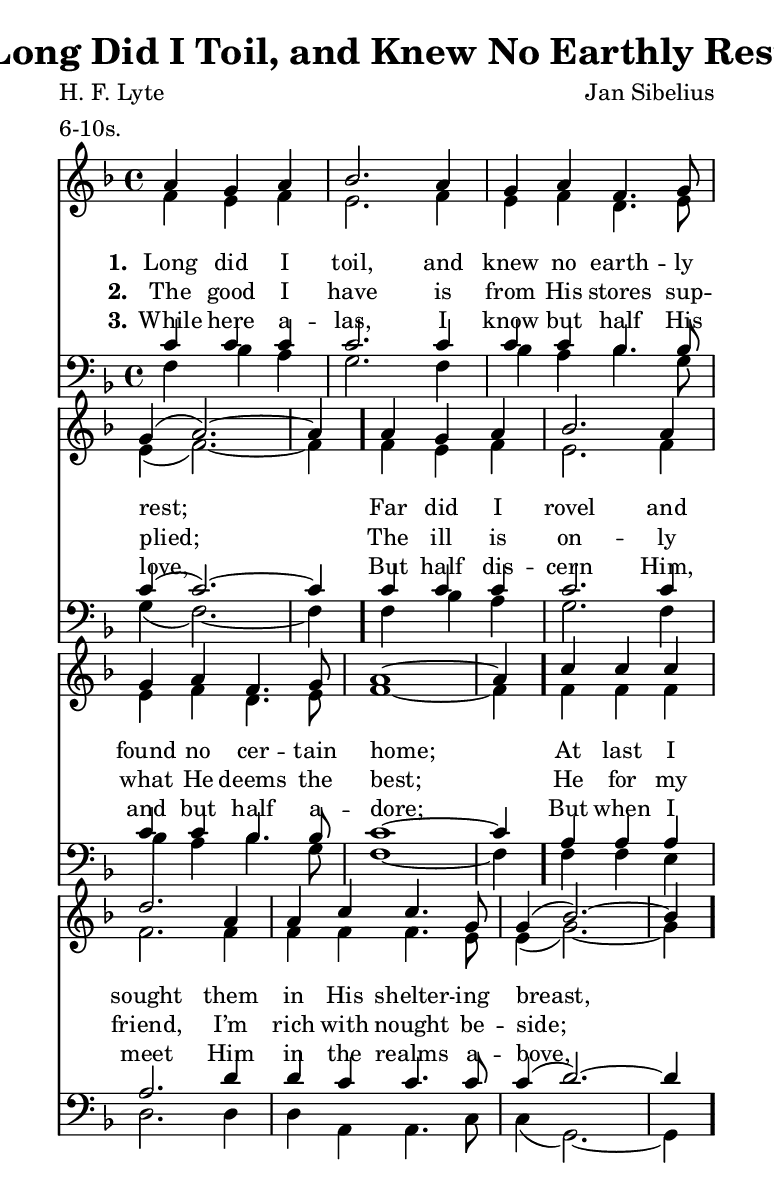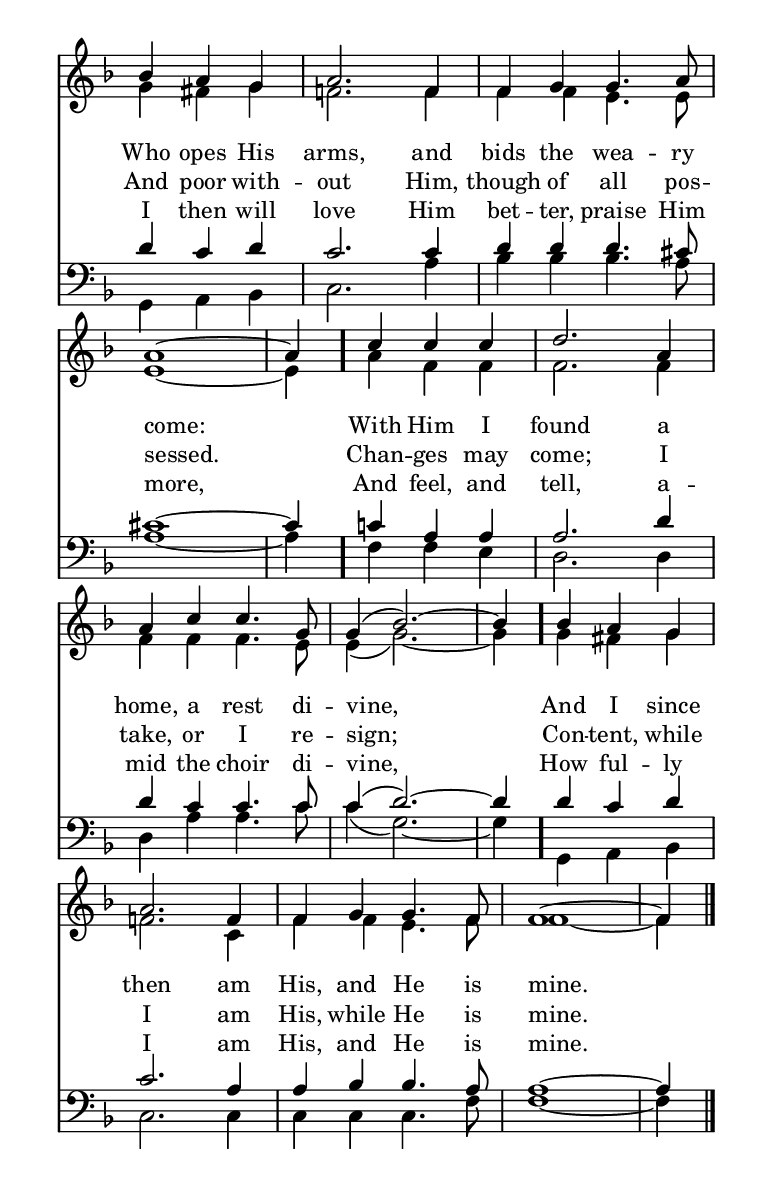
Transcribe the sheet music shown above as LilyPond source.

\include "common/global.ily"
\paper {
  \include "common/paper.ily"
  ragged-last-bottom = ##t
  systems-per-page = #(cond (is-eogsized #f) (#t 4))
  system-count = #(cond (is-eogsized 5) (#t #f))
  page-count = ##f
}

\header{
  hymnnumber = "173"
  title = "Long Did I Toil, and Knew No Earthly Rest"
  tunename = "Finlandia"
  meter = "6-10s."
  poet = "H. F. Lyte"
  composer = "Jan Sibelius"
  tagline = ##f
}

global = {
  \include "common/overrides.ily"
  \override Staff.TimeSignature.style = #'()
  \time 4/4
  \override Score.MetronomeMark.transparent = ##t % hide all fermata changes too
  \tempo 4=100
  \key f \major
  \partial 2.
  \autoBeamOff
}

patternA = { c4 c4 c4 | c2. c4 | c4 c4 c4. c8 | c4( c2.) ~ | c4 }
patternB = { c4 c4 c4 | c2. c4 | c4 c4 c4. c8 | c1 ~ c4 }

notesSoprano = {
\global
\relative c'' {

  \changePitch \patternA { a g a bes a g a f g g a a }
  \changePitch \patternB { a g a bes a g a f g a a }
  \changePitch \patternA { c c c d a a c c g g bes bes }
  \changePitch \patternB { bes a g a f f g g a a a }
  \changePitch \patternA { c c c d a a c c g g bes bes }
  \changePitch \patternB { bes a g a f f g g f f f }

  \bar "|."

}
}

notesAlto = {
\global
\relative e' {

  \changePitch \patternA { f e f e f e f d e e f f }
  \changePitch \patternB { f e f e f e f d e f f }
  \changePitch \patternA { f f f f f f f f e e g g }
  \changePitch \patternB { g fis g f! f f f e e e e }
  \changePitch \patternA { a f f f f f f f e e g g }
  \changePitch \patternB { g fis g f! c f f e f f f }

}
}

notesTenor = {
\global
\relative a {

  \changePitch \patternA { c c c c c c c bes bes c c c }
  \changePitch \patternB { c c c c c c c bes bes c c }
  \changePitch \patternA { a a a a d d c c c c d d }
  \changePitch \patternB { d c d c c d d d cis cis cis }
  \changePitch \patternA { c! a a a d d c c c c d d }
  \changePitch \patternB { d c d c a a bes bes a a a }

}
}

notesBass = {
\global
\relative f {

  \changePitch \patternA { f bes a g f bes a bes g g f f }
  \changePitch \patternB { f bes a g f bes a bes g f f }
  \changePitch \patternA { f f e d d d a a c c g g }
  \changePitch \patternB { g a bes c a' bes bes bes a a a }
  \changePitch \patternA { f f e d d d a' a c c g g }
  \changePitch \patternB { g, a bes c c c c c f f f }

}
}

wordsA = \lyricmode {
\set stanza = "1."

Long did I toil, and knew no earth -- ly rest; \bar "."
Far did I rovel and found no cer -- tain home; \bar "."
At last I sought them in His shelter -- ing breast, \bar "." % original has shel -- ter -- ing
Who opes His arms, and bids the wea -- ry come: \bar "."
With Him I found a home, a rest di -- vine, \bar "."
And I since then am His, and He is mine. \bar "."

}

wordsB = \lyricmode {
\set stanza = "2."

The good I have is from His stores sup -- plied;
The ill is on -- ly what He deems the best;
He for my friend, I’m rich with nought be -- side;
And poor with -- out Him, though of all pos -- sessed.
Chan -- ges may come; I take, or I re -- sign;
Con -- tent, while I am His, while He is mine.

}

wordsC = \lyricmode {
\set stanza = "3."

While here a -- las, I know but half His love,
But half dis -- cern Him, and but half a -- dore;
But when I meet Him in the realms a -- bove,
I then will love Him bet -- ter, praise Him more,
And feel, and tell, a -- mid the choir di -- vine,
How ful -- ly I am His, and He is mine.

}

\score {
  \context ChoirStaff <<
    \context Staff = upper <<
      \set ChoirStaff.systemStartDelimiter = #'SystemStartBar
      \context Voice  = sopranos { \voiceOne << \notesSoprano >> }
      \context Voice  = altos { \voiceTwo << \notesAlto >> }
      \context Lyrics = one   \lyricsto sopranos \wordsA
      \context Lyrics = two   \lyricsto sopranos \wordsB
      \context Lyrics = three \lyricsto sopranos \wordsC
    >>
    \context Staff = men <<
      \clef bass
      \context Voice  = tenors { \voiceOne << \notesTenor >> }
      \context Voice  = basses { \voiceTwo << \notesBass >> }
    >>
  >>
  \layout {
    \include "common/layout.ily"
  }
  \midi{
    \include "common/midi.ily"
  }
}

\version "2.18.2"  % necessary for upgrading to future LilyPond versions.

% vi:set et ts=2 sw=2 ai nocindent syntax=lilypond:
